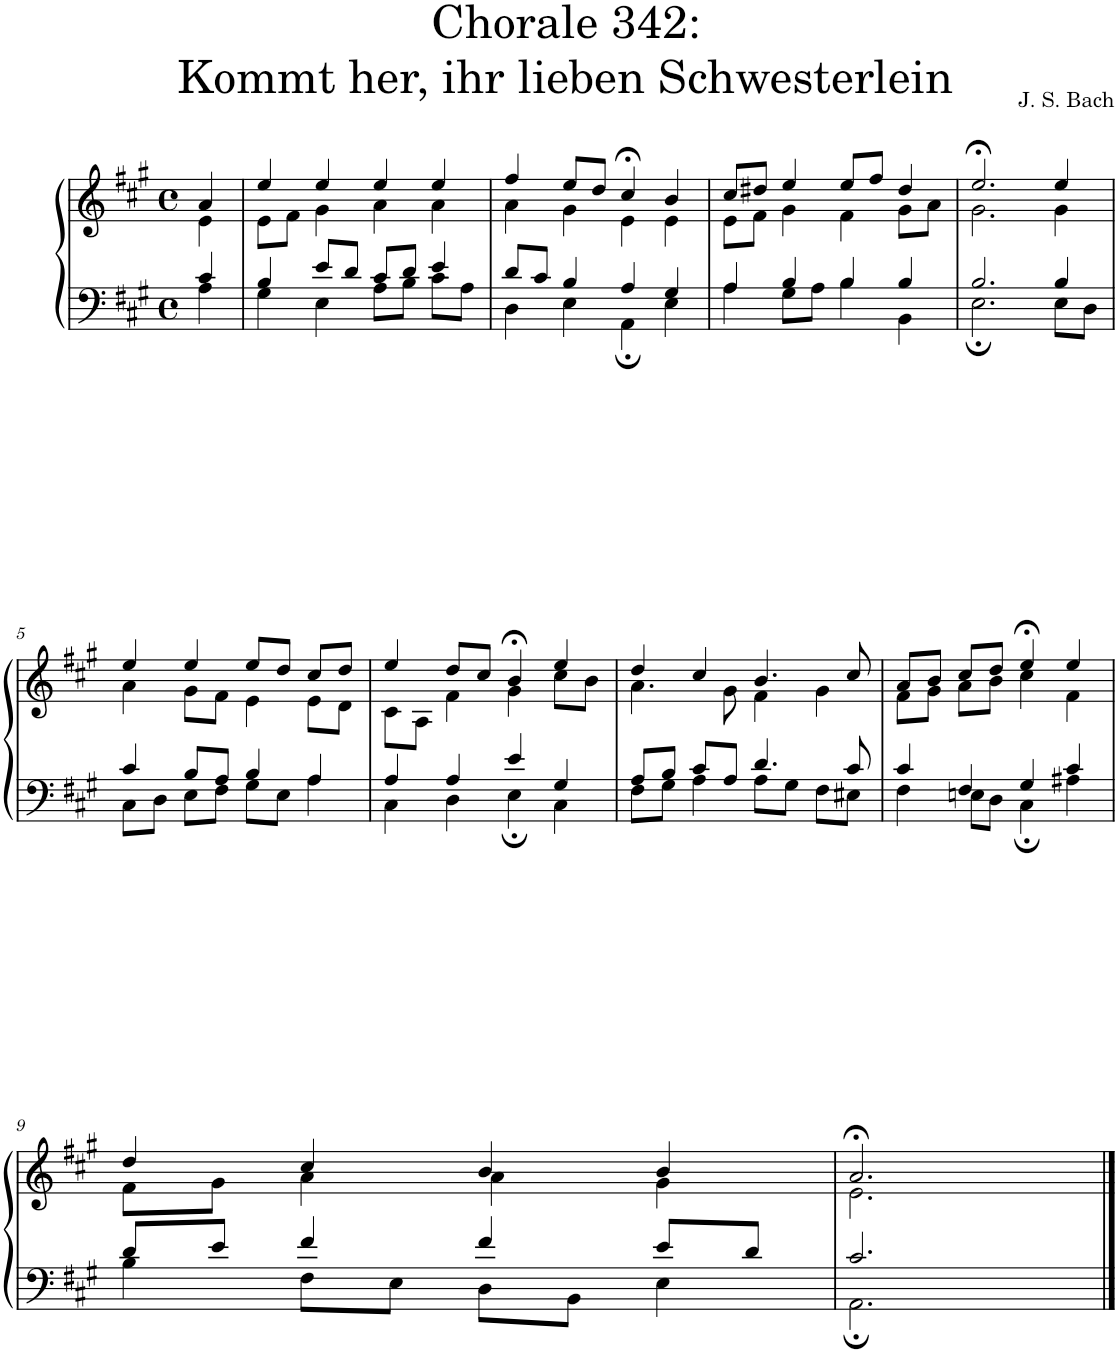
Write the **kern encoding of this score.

**kern	**kern
*part1	*part1
*staff2	*staff1
*I"S,A	*
*clefF4	*clefG2
*k[f#c#g#]	*k[f#c#g#]
*M4/4	*M4/4
*met(c)	*met(c)
=	=
*^	*^
4c#/	4A\	4a/	4e\
=1	=1	=1	=1
4B/	4G#\	4ee/	8e\L
.	.	.	8f#\J
8e/L	4E\	4ee/	4g#\
8d/J	.	.	.
8c#/L	8A\L	4ee/	4a\
8d/J	8B\J	.	.
4e/	8c#\L	4ee/	4a\
.	8A\J	.	.
=2	=2	=2	=2
8d/L	4D\	4ff#/	4a\
8c#/J	.	.	.
4B/	4E\	8ee/L	4g#\
.	.	8dd/J	.
4A/	4AA;\	4cc#;</	4e\
4G#/	4E\	4b/	4e\
=3	=3	=3	=3
4A/	4A\	8cc#/L	8e\L
.	.	8dd#X/J	8f#\J
4B/	8G#\L	4ee/	4g#\
.	8A\J	.	.
4B/	4B\	8ee/L	4f#\
.	.	8ff#/J	.
4B/	4BB\	4dd#/	8g#\L
.	.	.	8a\J
=4	=4	=4	=4
2.B/	2.E;\	2.ee;</	2.g#\
4B/	8E\L	4ee/	4g#\
.	8D\J	.	.
!!LO:LB:g=z	!!
=5	=5	=5	=5
4c#/	8C#\L	4ee/	4a\
.	8D\J	.	.
8B/L	8E\L	4ee/	8g#\L
8A/J	8F#\J	.	8f#\J
4B/	8G#\L	8ee/L	4e\
.	8E\J	8dd/J	.
4A/	4A\	8cc#/L	8e\L
.	.	8dd/J	8d\J
=6	=6	=6	=6
4A/	4C#\	4ee/	8c#\L
.	.	.	8A\J
4A/	4D\	8dd/L	4f#\
.	.	8cc#/J	.
4e/	4E;\	4b;</	4g#\
4G#/	4C#\	4ee/	8cc#\L
.	.	.	8b\J
=7	=7	=7	=7
8A/L	8F#\L	4dd/	4.a\
8B/J	8G#\J	.	.
8c#/L	4A\	4cc#/	.
8A/J	.	.	8g#\
4.d/	8A\L	4.b/	4f#\
.	8G#\J	.	.
.	8F#\L	.	4g#\
8c#/	8E#X\J	8cc#/	.
=8	=8	=8	=8
4c#/	4F#\	8a/L	8f#\L
.	.	8b/J	8g#\J
4F#/	8En\L	8cc#/L	8a\L
.	8D\J	8dd/J	8b\J
4G#/	4C#;\	4ee;</	4cc#\
4c#/	4A#X\	4ee/	4f#\
!!LO:LB:g=z	!!
=9	=9	=9	=9
8d/L	4B\	4dd/	8f#\L
8e/J	.	.	8g#\J
4f#/	8F#\L	4cc#/	4a\
.	8E\J	.	.
4f#/	8D\L	4b/	4a\
.	8BB\J	.	.
8e/L	4E\	4b/	4g#\
8d/J	.	.	.
=10	=10	=10	=10
2.c#/	2.AA;\	2.a;</	2.e\
*v	*v	*	*
*	*v	*v
==	==
*-	*-
